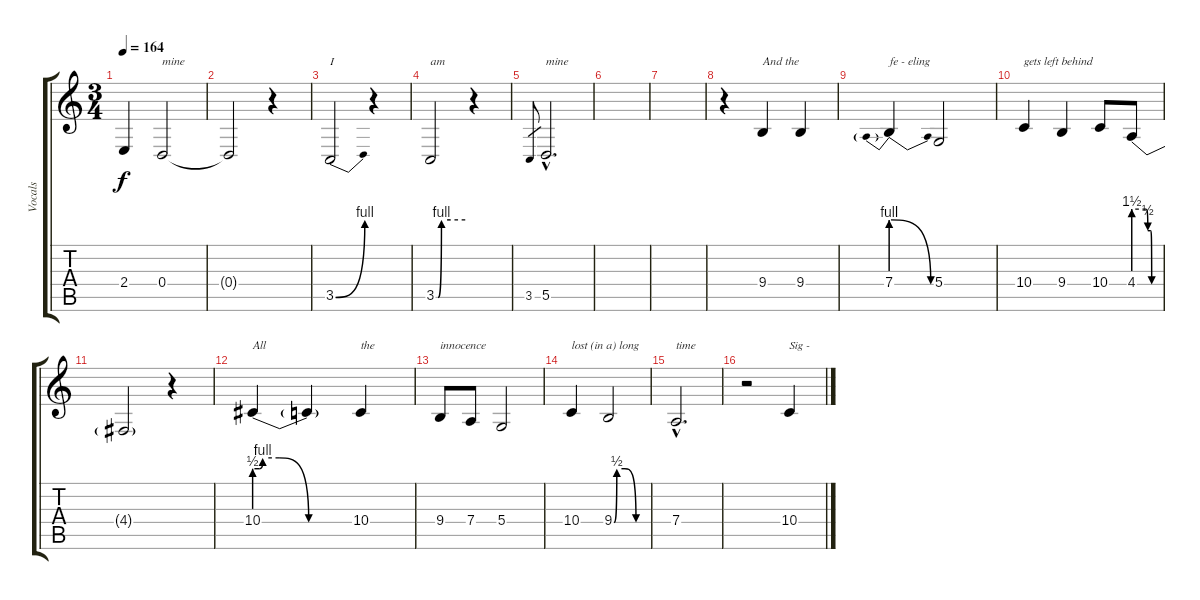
\track ("Vocals" "Vocals") {instrument lead1square}
\staff {score tabs}
\tuning (E4 B3 G3 D3 A2 E2) {hide}
\ts (3 4)
\tempo 164
\clef g2
\ks c
2.4{t}.4{dy f} 0.4.2{txt "mine"} |
0.4{t}.2 r.4 |
3.5{be (bend 0 0 60 4)}.2{txt "I"} r.4 |
3.5{be (custom 0 0 4 0 11 4 30 4 60 4)}.2{txt "am"} r.4 |
3.5.8{gr} 5.5{hac}.2{d txt "mine"} |
|
|
r.4 9.4.4{txt "And the"} 9.4.4 |
7.4{be (prebendrelease 0 4 60 0)}.4{txt "fe - eling"} 5.4.2 |
10.4.4{txt "gets left behind"} 9.4.4 10.4.8 4.4{be (custom 0 6 29 6 33 2 40 2 42 0 60 0)}.8 |
4.4{t}.2 r.4 |
10.4{be (custom 0 2 3 2 5 4 15 4 33 0 60 0)}.4{txt "All"} 10.4{t}.4 10.4.4{txt "the"} |
9.4.8{txt "innocence"} 7.4.8 5.4.2 |
10.4.4{txt "lost (in a) long"} 9.4{be (custom 0 0 5 2 20 2 40 0 60 0)}.2 |
7.4{hac}.2{d txt "time"} |
r.2 10.4.4{txt "Sig - "}
